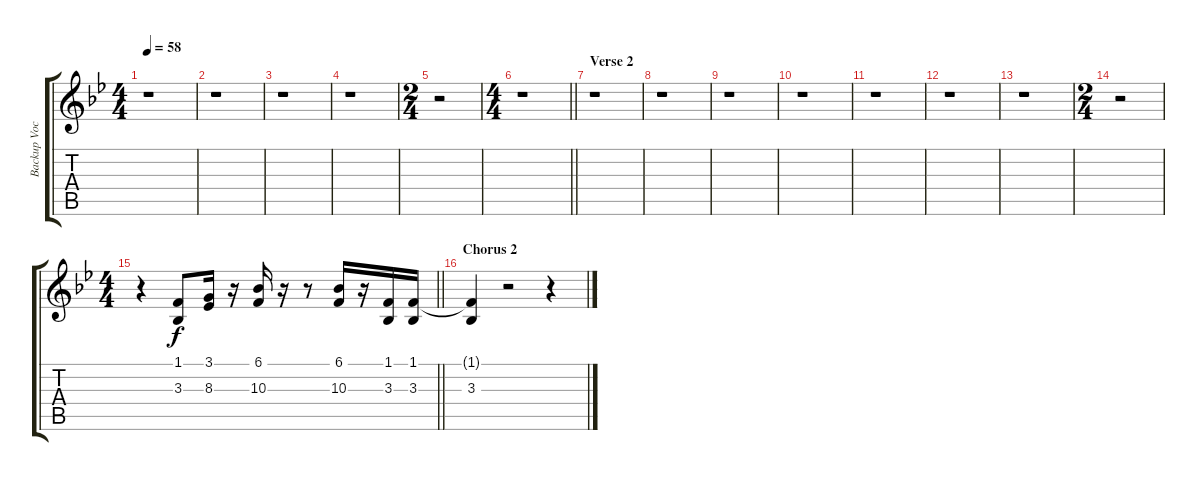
\track ("Backup Vocals" "Backup Voc") {instrument clarinet}
\staff {score tabs}
\tuning (E4 B3 G3 D3 A2 E2) {hide}
\ts (4 4)
\tempo 58
\clef g2
\ks bb
r.1{dy f} |
r.1 |
r.1 |
r.1 |
\ts (2 4)
r.2 |
\ts (4 4)
\barLineRight lightlight
r.1 |
\section ("" "Verse 2")
r.1 |
r.1 |
r.1 |
r.1 |
r.1 |
r.1 |
r.1 |
\ts (2 4)
r.2 |
\ts (4 4)
\barLineRight lightlight
r.4 (1.1 3.3).8 (3.1 8.3).16 r.16 (6.1 10.3).16 r.16 r.8 (6.1 10.3).16 r.16 (1.1 3.3).16 (1.1 3.3).16 |
\section ("" "Chorus 2")
(1.1{t} 3.3).4 r.2 r.4
